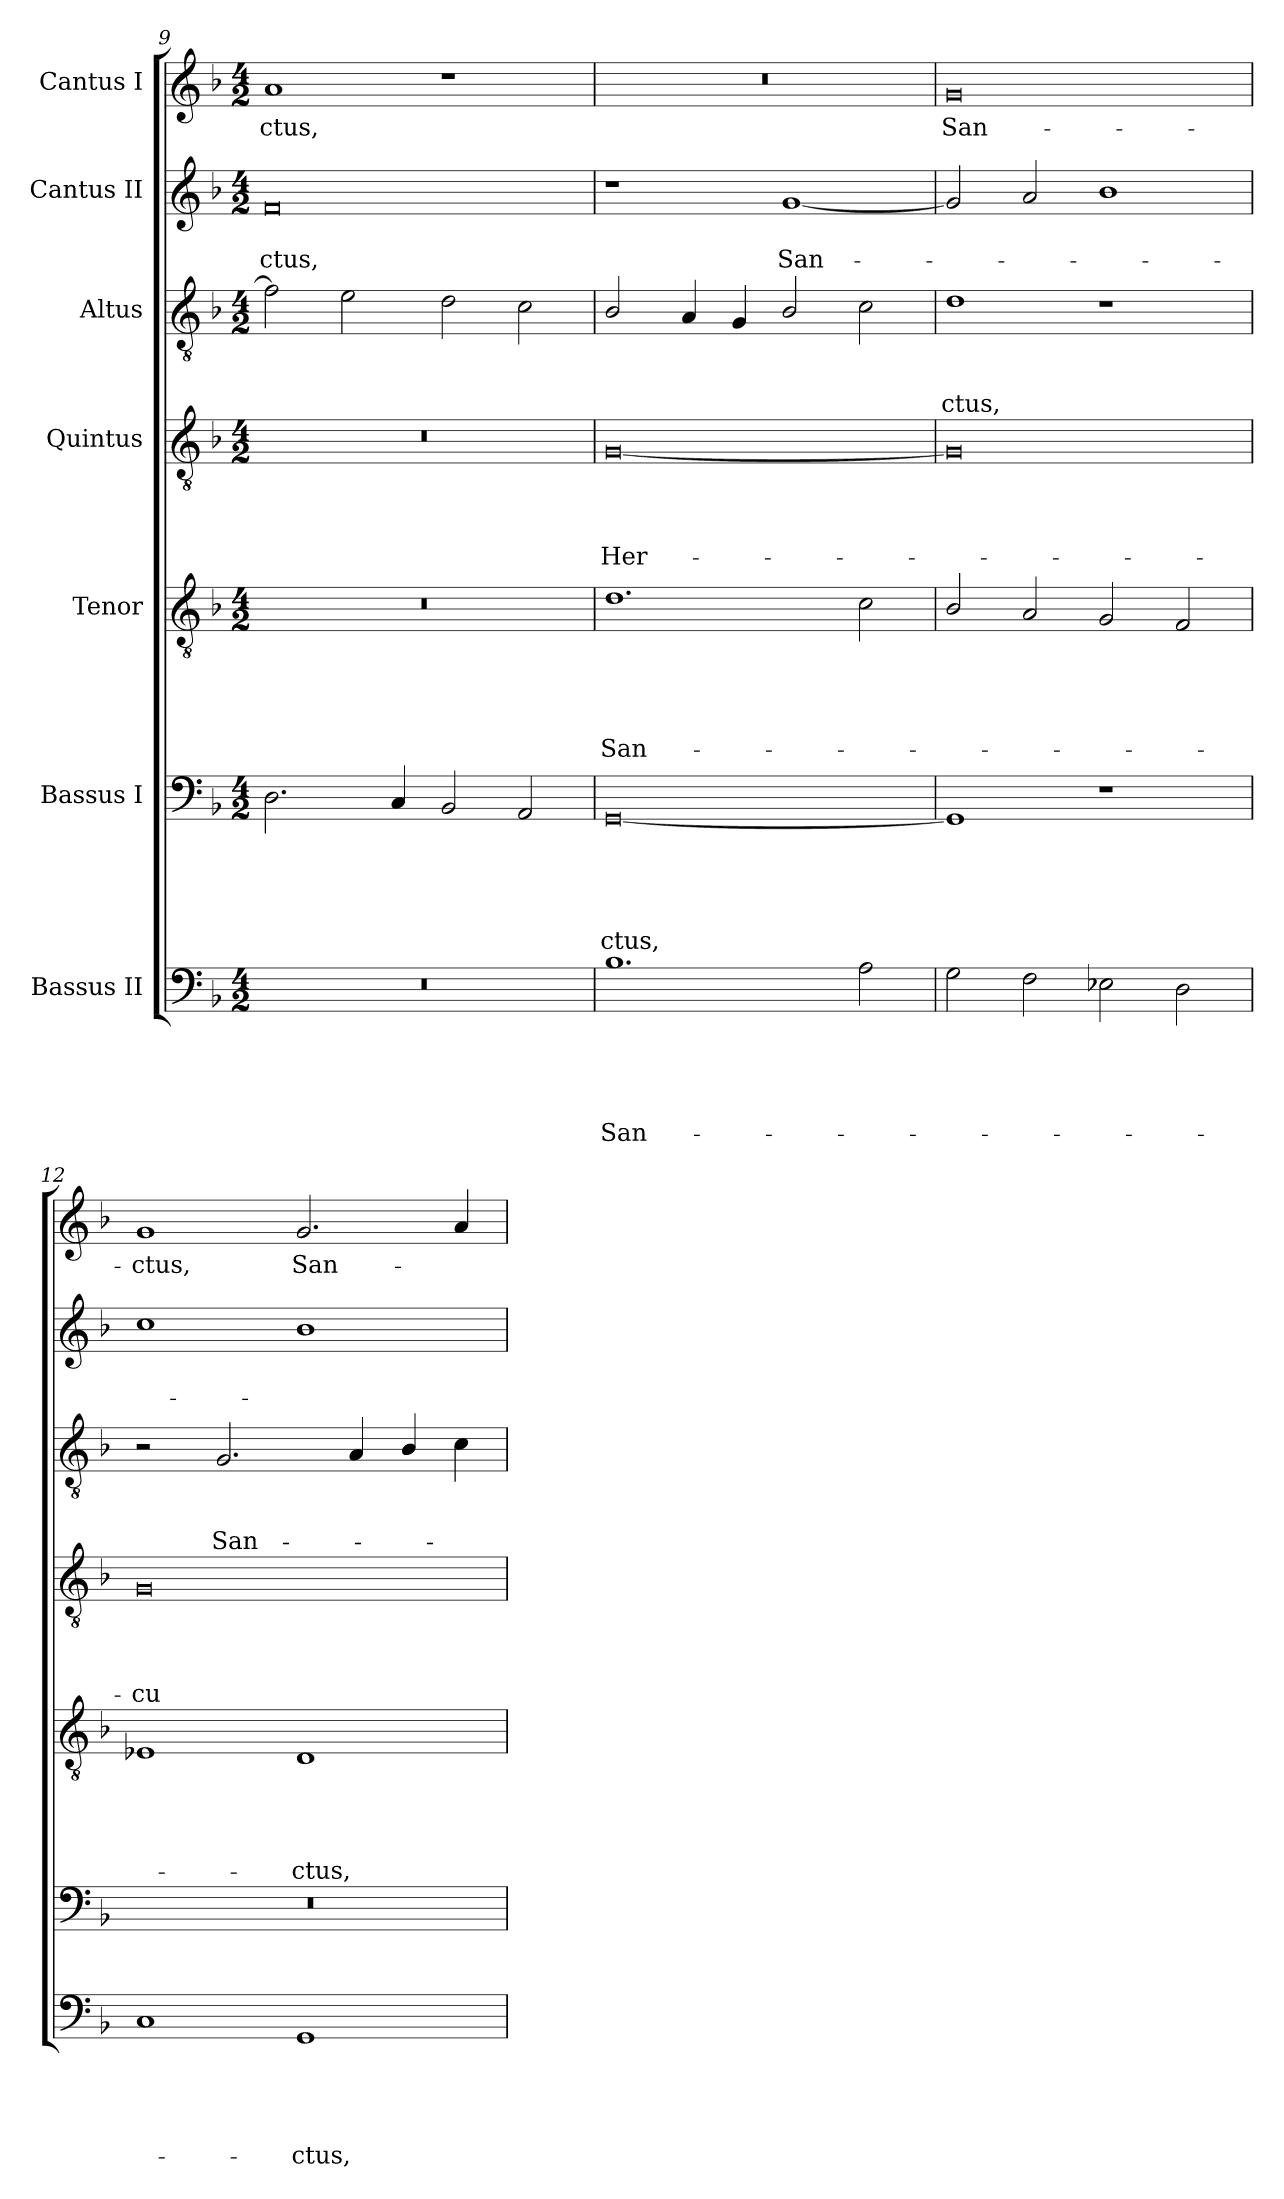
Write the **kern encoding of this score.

**kern	**text	**text	**text	**text	**text	**kern	**text	**text	**text	**text	**text	**kern	**text	**text	**text	**text	**text	**kern	**text	**text	**text	**text	**kern	**text	**text	**text	**kern	**text	**text	**kern	**text
*part7	*part7	*part7	*part7	*part7	*part7	*part6	*part6	*part6	*part6	*part6	*part6	*part5	*part5	*part5	*part5	*part5	*part5	*part4	*part4	*part4	*part4	*part4	*part3	*part3	*part3	*part3	*part2	*part2	*part2	*part1	*part1
*staff7	*staff7	*staff7	*staff7	*staff7	*staff7	*staff6	*staff6	*staff6	*staff6	*staff6	*staff6	*staff5	*staff5	*staff5	*staff5	*staff5	*staff5	*staff4	*staff4	*staff4	*staff4	*staff4	*staff3	*staff3	*staff3	*staff3	*staff2	*staff2	*staff2	*staff1	*staff1
*I"Bassus II	*	*	*	*	*	*I"Bassus I	*	*	*	*	*	*I"Tenor	*	*	*	*	*	*I"Quintus	*	*	*	*	*I"Altus	*	*	*	*I"Cantus II	*	*	*I"Cantus I	*
*clefF4	*	*	*	*	*	*clefF4	*	*	*	*	*	*clefGv2	*	*	*	*	*	*clefGv2	*	*	*	*	*clefGv2	*	*	*	*clefG2	*	*	*clefG2	*
*k[b-]	*	*	*	*	*	*k[b-]	*	*	*	*	*	*k[b-]	*	*	*	*	*	*k[b-]	*	*	*	*	*k[b-]	*	*	*	*k[b-]	*	*	*k[b-]	*
*M4/2	*	*	*	*	*	*M4/2	*	*	*	*	*	*M4/2	*	*	*	*	*	*M4/2	*	*	*	*	*M4/2	*	*	*	*M4/2	*	*	*M4/2	*
=9	=9	=9	=9	=9	=9	=9	=9	=9	=9	=9	=9	=9	=9	=9	=9	=9	=9	=9	=9	=9	=9	=9	=9	=9	=9	=9	=9	=9	=9	=9	=9
0r	.	.	.	.	.	2.D\	.	.	.	.	.	0r	.	.	.	.	.	0r	.	.	.	.	2f\]	.	.	.	0f/	.	-ctus,	1a/	-ctus,
.	.	.	.	.	.	.	.	.	.	.	.	.	.	.	.	.	.	.	.	.	.	.	2e\	.	.	.	.	.	.	.	.
.	.	.	.	.	.	4C/	.	.	.	.	.	.	.	.	.	.	.	.	.	.	.	.	.	.	.	.	.	.	.	.	.
.	.	.	.	.	.	2BB-/	.	.	.	.	.	.	.	.	.	.	.	.	.	.	.	.	2d\	.	.	.	.	.	.	1r	.
.	.	.	.	.	.	2AA/	.	.	.	.	.	.	.	.	.	.	.	.	.	.	.	.	2c\	.	.	.	.	.	.	.	.
=10	=10	=10	=10	=10	=10	=10	=10	=10	=10	=10	=10	=10	=10	=10	=10	=10	=10	=10	=10	=10	=10	=10	=10	=10	=10	=10	=10	=10	=10	=10	=10
1.B-\	.	.	.	.	San-	[0GG/	.	.	.	.	-ctus,	1.d/	.	.	.	.	San-	[0G/	.	.	.	Her-	2B-/	.	.	.	1r	.	.	0r	.
.	.	.	.	.	.	.	.	.	.	.	.	.	.	.	.	.	.	.	.	.	.	.	4A/	.	.	.	.	.	.	.	.
.	.	.	.	.	.	.	.	.	.	.	.	.	.	.	.	.	.	.	.	.	.	.	4G/	.	.	.	.	.	.	.	.
.	.	.	.	.	.	.	.	.	.	.	.	.	.	.	.	.	.	.	.	.	.	.	2B-/	.	.	.	[1g/	.	San-	.	.
2A\	.	.	.	.	.	.	.	.	.	.	.	2c\	.	.	.	.	.	.	.	.	.	.	2c\	.	.	.	.	.	.	.	.
=11	=11	=11	=11	=11	=11	=11	=11	=11	=11	=11	=11	=11	=11	=11	=11	=11	=11	=11	=11	=11	=11	=11	=11	=11	=11	=11	=11	=11	=11	=11	=11
2G\	.	.	.	.	.	1GG/]	.	.	.	.	.	2B-/	.	.	.	.	.	0G/]	.	.	.	.	1d\	.	.	-ctus,	2g/]	.	.	0g/	San-
2F\	.	.	.	.	.	.	.	.	.	.	.	2A/	.	.	.	.	.	.	.	.	.	.	.	.	.	.	2a/	.	.	.	.
2E-X\	.	.	.	.	.	1r	.	.	.	.	.	2G/	.	.	.	.	.	.	.	.	.	.	1r	.	.	.	1b-\	.	.	.	.
2D\	.	.	.	.	.	.	.	.	.	.	.	2F/	.	.	.	.	.	.	.	.	.	.	.	.	.	.	.	.	.	.	.
=12	=12	=12	=12	=12	=12	=12	=12	=12	=12	=12	=12	=12	=12	=12	=12	=12	=12	=12	=12	=12	=12	=12	=12	=12	=12	=12	=12	=12	=12	=12	=12
1C/	.	.	.	.	.	0r	.	.	.	.	.	1E-X/	.	.	.	.	.	0G/	.	.	.	-cu-	2r	.	.	.	1cc\	.	.	1g/	-ctus,
.	.	.	.	.	.	.	.	.	.	.	.	.	.	.	.	.	.	.	.	.	.	.	2.G/	.	.	San-	.	.	.	.	.
1GG/	.	.	.	.	-ctus,	.	.	.	.	.	.	1D/	.	.	.	.	-ctus,	.	.	.	.	.	.	.	.	.	1b-\	.	.	2.g/	San-
.	.	.	.	.	.	.	.	.	.	.	.	.	.	.	.	.	.	.	.	.	.	.	4A/	.	.	.	.	.	.	.	.
.	.	.	.	.	.	.	.	.	.	.	.	.	.	.	.	.	.	.	.	.	.	.	4B-/	.	.	.	.	.	.	.	.
.	.	.	.	.	.	.	.	.	.	.	.	.	.	.	.	.	.	.	.	.	.	.	4c\	.	.	.	.	.	.	4a/	.
=	=	=	=	=	=	=	=	=	=	=	=	=	=	=	=	=	=	=	=	=	=	=	=	=	=	=	=	=	=	=	=
*-	*-	*-	*-	*-	*-	*-	*-	*-	*-	*-	*-	*-	*-	*-	*-	*-	*-	*-	*-	*-	*-	*-	*-	*-	*-	*-	*-	*-	*-	*-	*-
